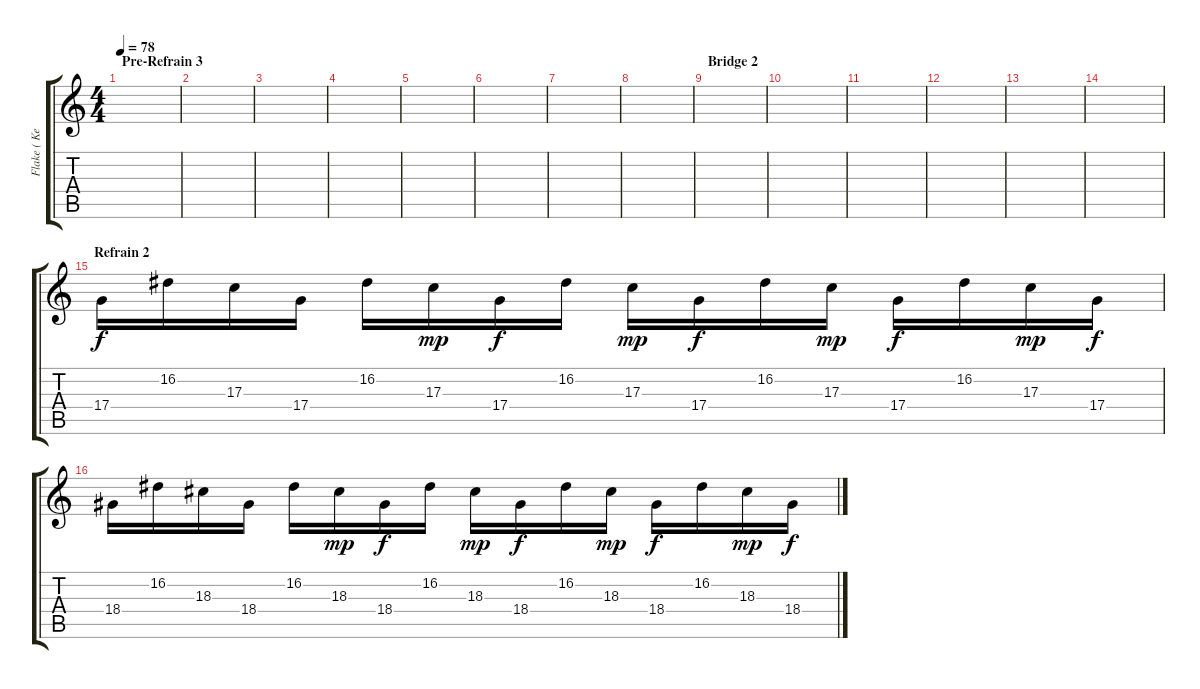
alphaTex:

\track ("Flake ( Keys Solo )" "Flake ( Ke") {instrument electricgrandpiano}
\staff {score tabs}
\tuning (E4 B3 G3 D3 A2 E2) {hide}
\ts (4 4)
\section ("" "Pre-Refrain 3")
\tempo 78
\clef g2
\ks c
|
|
|
|
|
|
|
|
\section ("" "Bridge 2")
|
|
|
|
|
|
\section ("" "Refrain 2")
17.4.16 16.2.16 17.3.16 17.4.16 16.2.16 17.3.16{dy mp} 17.4.16{dy f} 16.2.16 17.3.16{dy mp} 17.4.16{dy f} 16.2.16 17.3.16{dy mp} 17.4.16{dy f} 16.2.16 17.3.16{dy mp} 17.4.16{dy f} |
18.4.16 16.2.16 18.3.16 18.4.16 16.2.16 18.3.16{dy mp} 18.4.16{dy f} 16.2.16 18.3.16{dy mp} 18.4.16{dy f} 16.2.16 18.3.16{dy mp} 18.4.16{dy f} 16.2.16 18.3.16{dy mp} 18.4.16{dy f}
